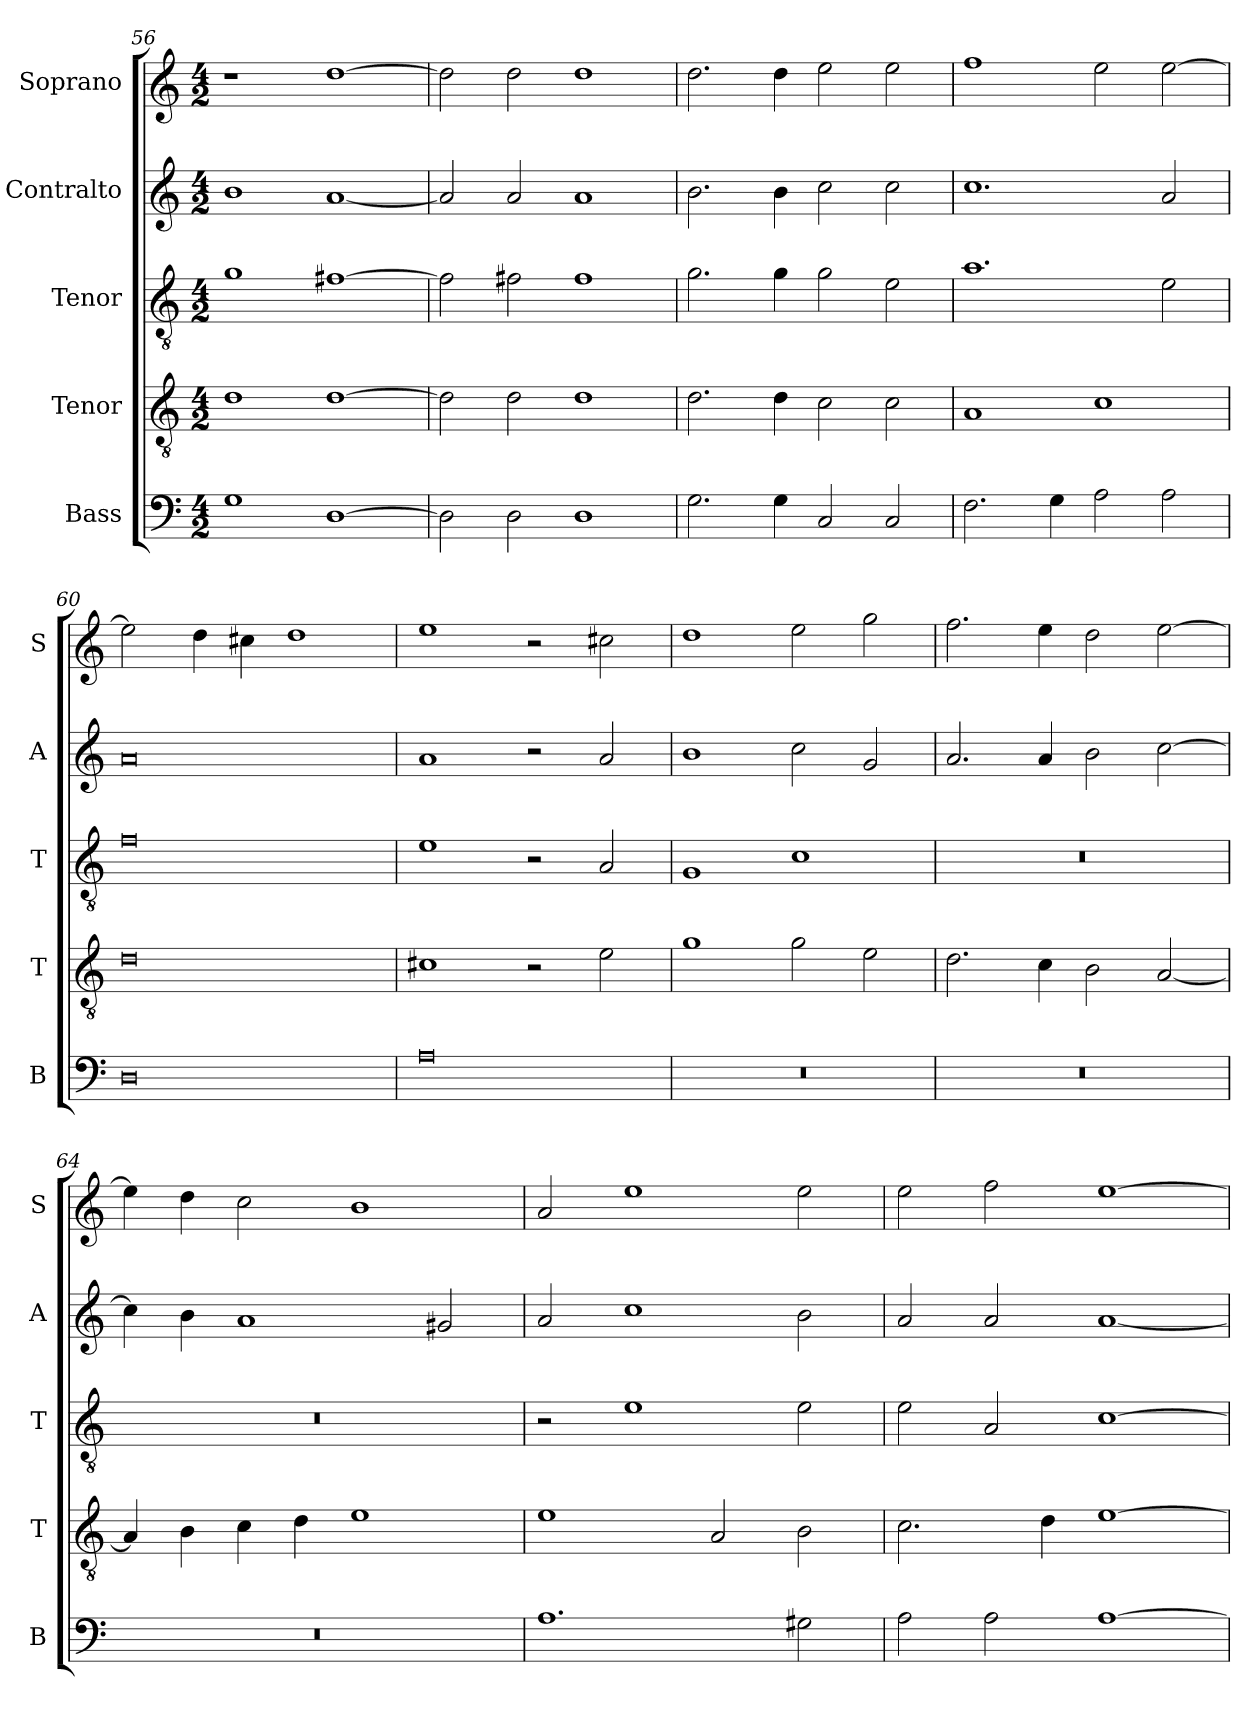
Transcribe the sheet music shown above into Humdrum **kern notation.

**kern	**kern	**kern	**kern	**kern
*part5	*part4	*part3	*part2	*part1
*staff5	*staff4	*staff3	*staff2	*staff1
*I"Bass	*I"Tenor	*I"Tenor	*I"Contralto	*I"Soprano
*I'B	*I'T	*I'T	*I'A	*I'S
*clefF4	*clefGv2	*clefGv2	*clefG2	*clefG2
*k[]	*k[]	*k[]	*k[]	*k[]
*G:mix	*G:mix	*G:mix	*G:mix	*G:mix
*M4/2	*M4/2	*M4/2	*M4/2	*M4/2
=56	=56	=56	=56	=56
1G	1d	1g	1b	1r
[1D	[1d	[1f#X	[1a	[1dd
=57	=57	=57	=57	=57
2D]	2d]	2f#]	2a]	2dd]
2D	2d	2f#X	2a	2dd
1D	1d	1f#	1a	1dd
=58	=58	=58	=58	=58
2.G	2.d	2.g	2.b	2.dd
4G	4d	4g	4b	4dd
2C	2c	2g	2cc	2ee
2C	2c	2e	2cc	2ee
=59	=59	=59	=59	=59
2.F	1A	1.a	1.cc	1ff
4G	.	.	.	.
2A	1c	.	.	2ee
2A	.	2e	2a	[2ee
=60	=60	=60	=60	=60
0D	0d	0f	0a	2ee]
.	.	.	.	4dd
.	.	.	.	4cc#X
.	.	.	.	1dd
=61	=61	=61	=61	=61
0A	1c#X	1e	1a	1ee
.	2r	2r	2r	2r
.	2e	2A	2a	2cc#X
=62	=62	=62	=62	=62
0r	1g	1G	1b	1dd
.	2g	1c	2cc	2ee
.	2e	.	2g	2gg
=63	=63	=63	=63	=63
0r	2.d	0r	2.a	2.ff
.	4c	.	4a	4ee
.	2B	.	2b	2dd
.	[2A	.	[2cc	[2ee
=64	=64	=64	=64	=64
0r	4A]	0r	4cc]	4ee]
.	4B	.	4b	4dd
.	4c	.	1a	2cc
.	4d	.	.	.
.	1e	.	.	1b
.	.	.	2g#X	.
=65	=65	=65	=65	=65
1.A	1e	2r	2a	2a
.	.	1e	1cc	1ee
.	2A	.	.	.
2G#X	2B	2e	2b	2ee
=66	=66	=66	=66	=66
2A	2.c	2e	2a	2ee
2A	.	2A	2a	2ff
.	4d	.	.	.
[1A	[1e	[1c	[1a	[1ee
=	=	=	=	=
*-	*-	*-	*-	*-
